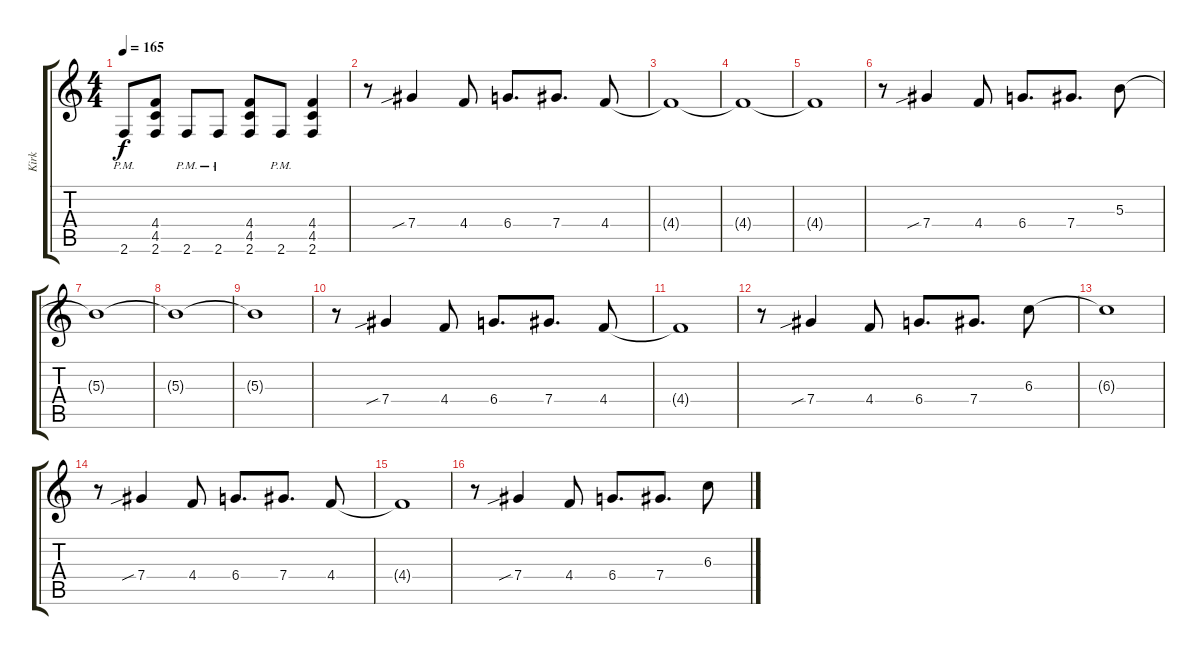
\track ("Kirk" "Kirk") {instrument distortionguitar}
\staff {score tabs}
\tuning (Eb4 Bb3 Gb3 Db3 Ab2 Eb2) {hide}
\ts (4 4)
\tempo 165
\clef g2
\ks c
2.6{pm}.8{dy f} (4.4 4.5 2.6).8 2.6{pm}.8 2.6{pm}.8 (4.4 4.5 2.6).8 2.6{pm}.8 (4.4 4.5 2.6).4 |
r.8 7.4{sib}.4 4.4.8 6.4.8{d} 7.4.8{d} 4.4.8 |
4.4{t}.1 |
4.4{t}.1 |
4.4{t}.1 |
r.8 7.4{sib}.4 4.4.8 6.4.8{d} 7.4.8{d} 5.3.8 |
5.3{t}.1 |
5.3{t}.1 |
5.3{t}.1 |
r.8 7.4{sib}.4 4.4.8 6.4.8{d} 7.4.8{d} 4.4.8 |
4.4{t}.1 |
r.8 7.4{sib}.4 4.4.8 6.4.8{d} 7.4.8{d} 6.3.8 |
6.3{t}.1 |
r.8 7.4{sib}.4 4.4.8 6.4.8{d} 7.4.8{d} 4.4.8 |
4.4{t}.1 |
r.8 7.4{sib}.4 4.4.8 6.4.8{d} 7.4.8{d} 6.3.8
